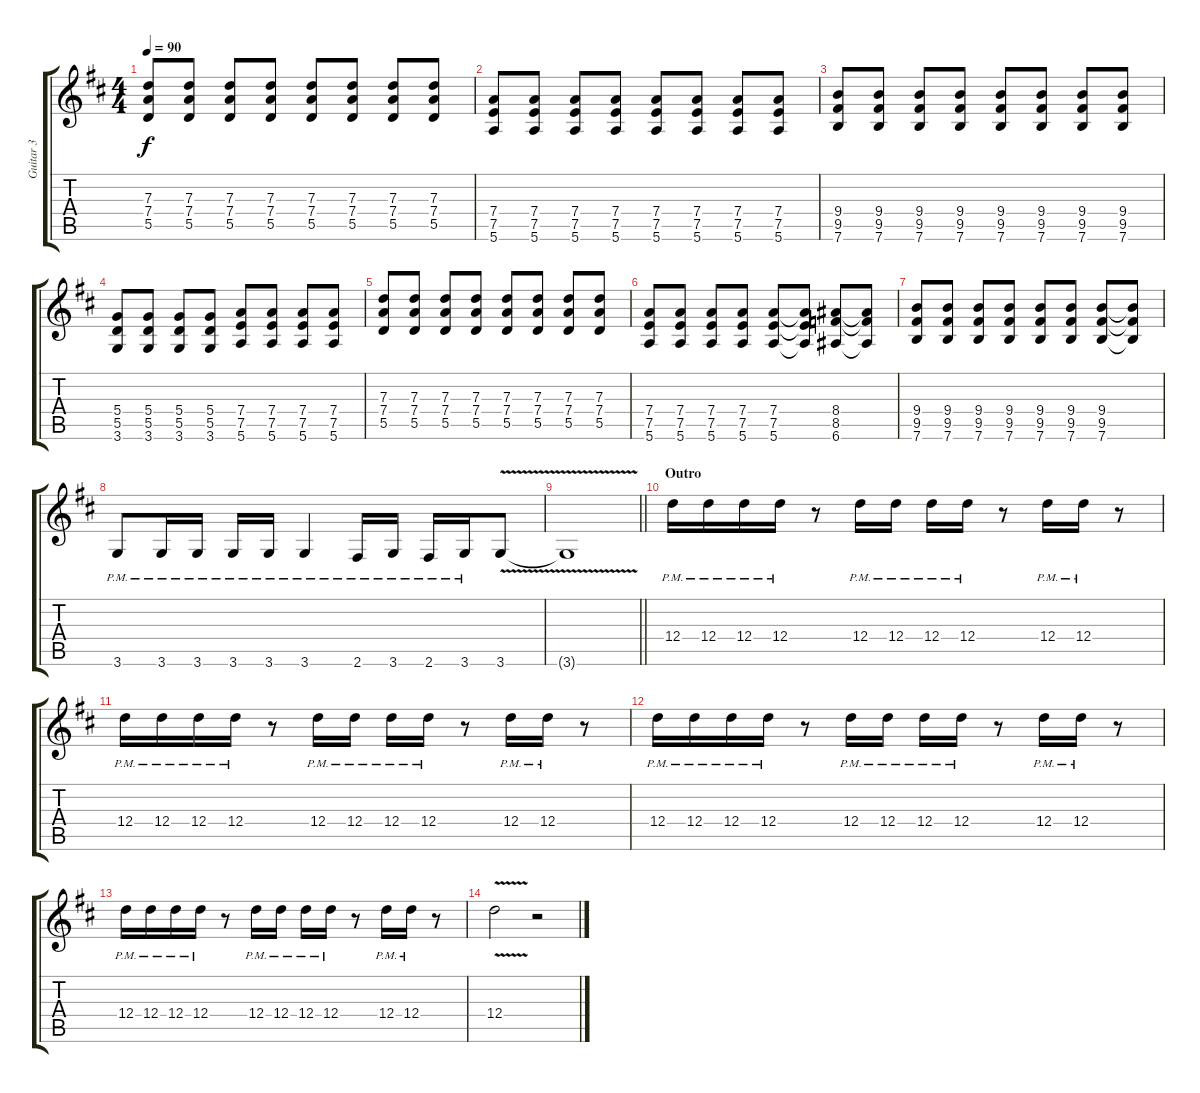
\track ("Guitar 3" "Guitar 3") {instrument distortionguitar}
\staff {score tabs}
\tuning (E4 B3 G3 D3 A2 E2) {hide}
\ts (4 4)
\tempo 90
\clef g2
\ks d
(7.3 7.4 5.5).8{dy f} (7.3 7.4 5.5).8 (7.3 7.4 5.5).8 (7.3 7.4 5.5).8 (7.3 7.4 5.5).8 (7.3 7.4 5.5).8 (7.3 7.4 5.5).8 (7.3 7.4 5.5).8 |
(7.4 7.5 5.6).8 (7.4 7.5 5.6).8 (7.4 7.5 5.6).8 (7.4 7.5 5.6).8 (7.4 7.5 5.6).8 (7.4 7.5 5.6).8 (7.4 7.5 5.6).8 (7.4 7.5 5.6).8 |
(9.4 9.5 7.6).8 (9.4 9.5 7.6).8 (9.4 9.5 7.6).8 (9.4 9.5 7.6).8 (9.4 9.5 7.6).8 (9.4 9.5 7.6).8 (9.4 9.5 7.6).8 (9.4 9.5 7.6).8 |
(5.4 5.5 3.6).8 (5.4 5.5 3.6).8 (5.4 5.5 3.6).8 (5.4 5.5 3.6).8 (7.4 7.5 5.6).8 (7.4 7.5 5.6).8 (7.4 7.5 5.6).8 (7.4 7.5 5.6).8 |
(7.3 7.4 5.5).8 (7.3 7.4 5.5).8 (7.3 7.4 5.5).8 (7.3 7.4 5.5).8 (7.3 7.4 5.5).8 (7.3 7.4 5.5).8 (7.3 7.4 5.5).8 (7.3 7.4 5.5).8 |
(7.4 7.5 5.6).8 (7.4 7.5 5.6).8 (7.4 7.5 5.6).8 (7.4 7.5 5.6).8 (7.4 7.5 5.6).8 (7.4{t} 7.5{t} 5.6{t}).8 (8.4 8.5 6.6).8 (8.4{t} 8.5{t} 6.6{t}).8 |
(9.4 9.5 7.6).8 (9.4 9.5 7.6).8 (9.4 9.5 7.6).8 (9.4 9.5 7.6).8 (9.4 9.5 7.6).8 (9.4 9.5 7.6).8 (9.4 9.5 7.6).8 (9.4{t} 9.5{t} 7.6{t}).8 |
3.6{pm}.8 3.6{pm}.16 3.6{pm}.16 3.6{pm}.16 3.6{pm}.16 3.6{pm}.4 2.6{pm}.16 3.6{pm}.16 2.6{pm}.16 3.6{pm}.16 3.6{v}.8 |
\barLineRight lightlight
3.6{t}.1 |
\section ("" "Outro")
12.4{pm}.16 12.4{pm}.16 12.4{pm}.16 12.4{pm}.16 r.8 12.4{pm}.16 12.4{pm}.16 12.4{pm}.16 12.4{pm}.16 r.8 12.4{pm}.16 12.4{pm}.16 r.8 |
12.4{pm}.16 12.4{pm}.16 12.4{pm}.16 12.4{pm}.16 r.8 12.4{pm}.16 12.4{pm}.16 12.4{pm}.16 12.4{pm}.16 r.8 12.4{pm}.16 12.4{pm}.16 r.8 |
12.4{pm}.16 12.4{pm}.16 12.4{pm}.16 12.4{pm}.16 r.8 12.4{pm}.16 12.4{pm}.16 12.4{pm}.16 12.4{pm}.16 r.8 12.4{pm}.16 12.4{pm}.16 r.8 |
12.4{pm}.16 12.4{pm}.16 12.4{pm}.16 12.4{pm}.16 r.8 12.4{pm}.16 12.4{pm}.16 12.4{pm}.16 12.4{pm}.16 r.8 12.4{pm}.16 12.4{pm}.16 r.8 |
12.4{v}.2 r.2
